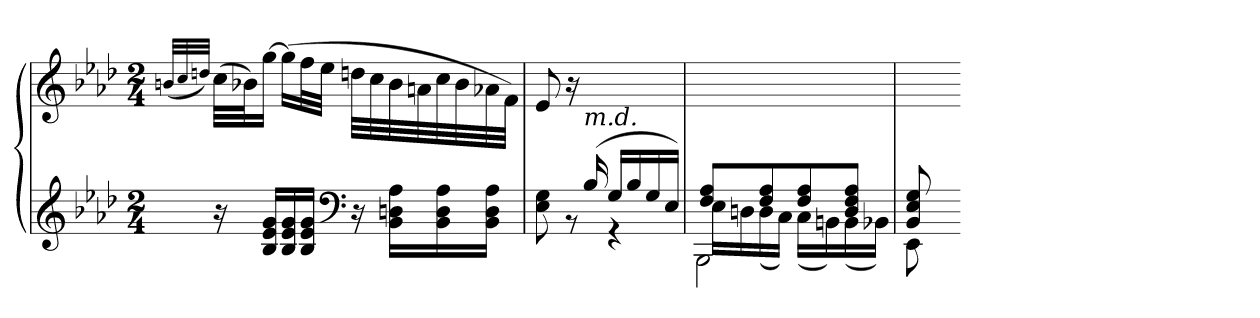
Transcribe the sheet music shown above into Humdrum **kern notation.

**kern	**kern	**dynam
*part1	*part1	*part1
*staff2	*staff1	*staff1/2
*clefG2	*clefG2	*
*k[b-e-a-d-]	*k[b-e-a-d-]	*
*M2/4	*M2/4	*
=1	=1	=1
.	(<32qbn/LLL	.
.	32qcc/	.
.	32qddn/JJJ)	.
16r	(>32cc\LLL	.
.	32b-X\J)	.
16g/ 16e-/ 16B-/LL	[16gg\JJ	.
16g/ 16e-/ 16B-/	(>16gg\LL]	.
16g/ 16e-/ 16B-/JJ	32ff\L	.
.	32ee-\JJJ	.
*clefF4	*	*
16r	32dd\LLL	.
.	32cc\	.
16A-\ 16Dn\ 16BB-\LL	32b-\	.
.	32an\	.
16A-\ 16D\ 16BB-\	32cc\	.
.	32b-\	.
16A-\ 16D\ 16BB-\JJ	32a-X\	.
.	32f\JJJ)	.
=2	=2	=2
*^	*	*
8.ryy	8G\ 8E-\	8e-/	.
.	8r	16r	.
!LO:TX:a:i:t=m.d.	!	!	!
(>16B-/	.	16ryy	.
16G/LL	4r	4ryy	.
16B-/	.	.	.
16G/	.	.	.
16E-/JJ)	.	.	.
=3	=3	=3	=3
*	*^	*	*
!	!	!	!	!LO:DY:a=2
8A-/ 8F/L	16E-\LL	2BBB-\)	4ryy	cresc.
.	(<16Dn\	.	.	.
8A-/ 8F/	(<16D\	.	.	.
.	16C\JJ)	.	.	.
8A-/ 8F/	(<16C\LL	.	4ryy	.
.	16BBn\)	.	.	.
8A-/ 8F/ 8D/J	(<16BB\	.	.	.
.	16BB-X\JJ)	.	.	.
*	*v	*v	*	*
=4	=4	=4	=4
8G/ 8E-/ 8BB-/	8EE-\	4ryy	.
8ryy	8ryy	.	.
*v	*v	*	*
=-	=-	=-
*-	*-	*-
